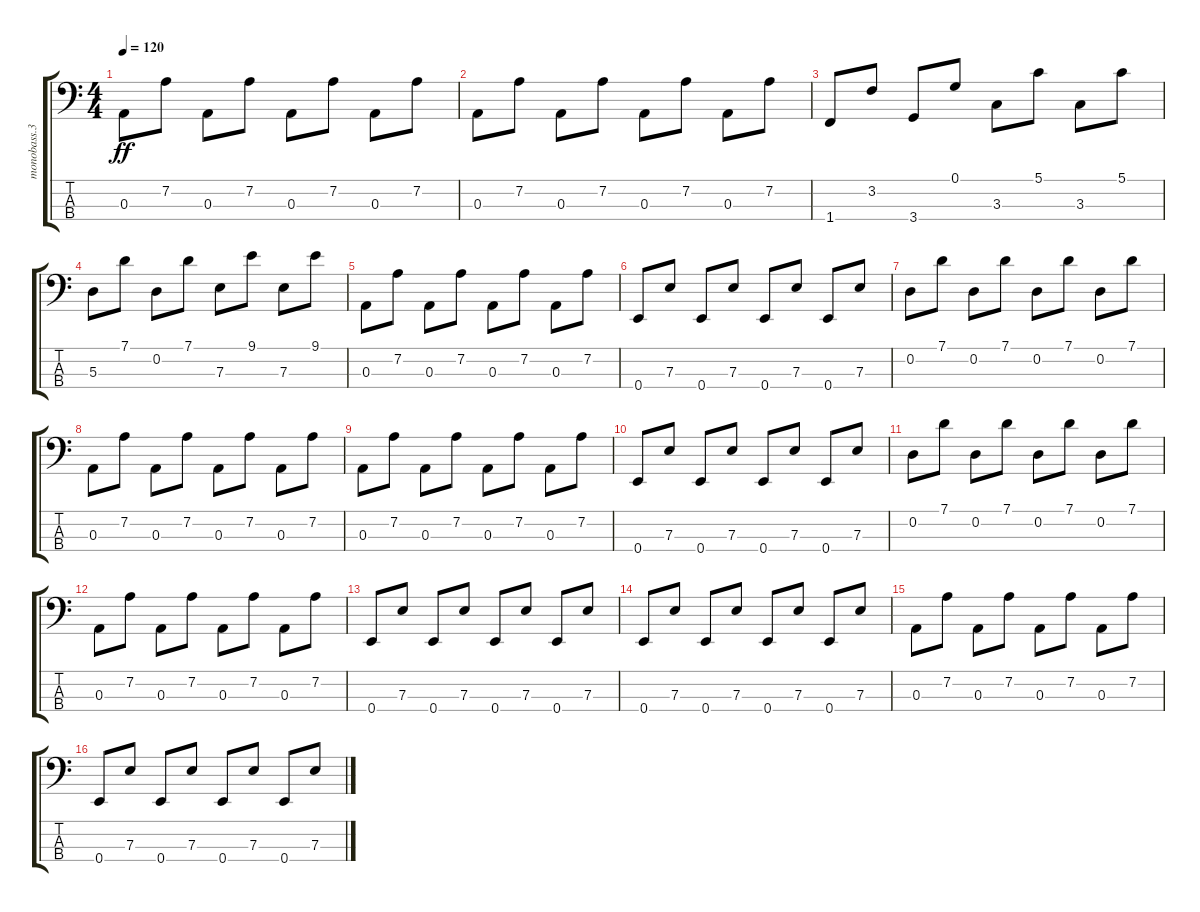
\track ("monobass.354" "monobass.3") {instrument electricbasspick}
\staff {score tabs}
\tuning (G2 D2 A1 E1) {hide}
\ts (4 4)
\tempo 120
\clef f4
\ks c
0.3.8{dy ff} 7.2.8 0.3.8 7.2.8 0.3.8 7.2.8 0.3.8 7.2.8 |
0.3.8 7.2.8 0.3.8 7.2.8 0.3.8 7.2.8 0.3.8 7.2.8 |
1.4.8 3.2.8 3.4.8 0.1.8 3.3.8 5.1.8 3.3.8 5.1.8 |
5.3.8 7.1.8 0.2.8 7.1.8 7.3.8 9.1.8 7.3.8 9.1.8 |
0.3.8 7.2.8 0.3.8 7.2.8 0.3.8 7.2.8 0.3.8 7.2.8 |
0.4.8 7.3.8 0.4.8 7.3.8 0.4.8 7.3.8 0.4.8 7.3.8 |
0.2.8 7.1.8 0.2.8 7.1.8 0.2.8 7.1.8 0.2.8 7.1.8 |
0.3.8 7.2.8 0.3.8 7.2.8 0.3.8 7.2.8 0.3.8 7.2.8 |
0.3.8 7.2.8 0.3.8 7.2.8 0.3.8 7.2.8 0.3.8 7.2.8 |
0.4.8 7.3.8 0.4.8 7.3.8 0.4.8 7.3.8 0.4.8 7.3.8 |
0.2.8 7.1.8 0.2.8 7.1.8 0.2.8 7.1.8 0.2.8 7.1.8 |
0.3.8 7.2.8 0.3.8 7.2.8 0.3.8 7.2.8 0.3.8 7.2.8 |
0.4.8 7.3.8 0.4.8 7.3.8 0.4.8 7.3.8 0.4.8 7.3.8 |
0.4.8 7.3.8 0.4.8 7.3.8 0.4.8 7.3.8 0.4.8 7.3.8 |
0.3.8 7.2.8 0.3.8 7.2.8 0.3.8 7.2.8 0.3.8 7.2.8 |
0.4.8 7.3.8 0.4.8 7.3.8 0.4.8 7.3.8 0.4.8 7.3.8
